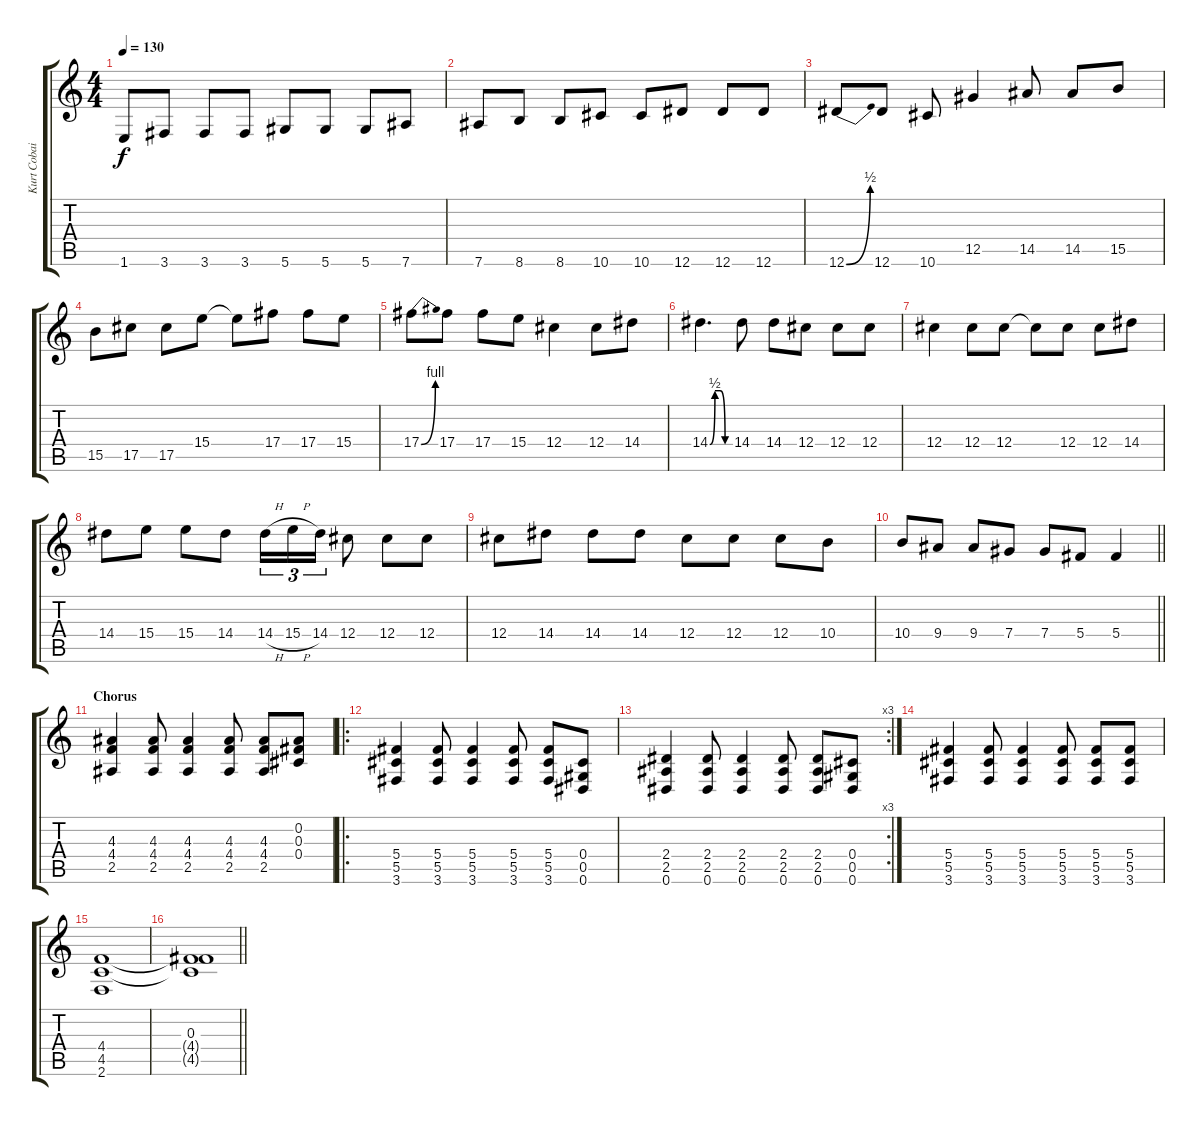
\track ("Kurt Cobain" "Kurt Cobai") {instrument distortionguitar}
\staff {score tabs}
\tuning (Eb4 Bb3 Gb3 Db3 Ab2 Eb2) {hide}
\ts (4 4)
\tempo 130
\clef g2
\ks c
1.6.8{dy f} 3.6.8 3.6.8 3.6.8 5.6.8 5.6.8 5.6.8 7.6.8 |
7.6.8 8.6.8 8.6.8 10.6.8 10.6.8 12.6.8 12.6.8 12.6.8 |
12.6{be (bend 0 0 60 2)}.8 12.6.8 10.6.8 12.5.4 14.5.8 14.5.8 15.5.8 |
15.5.8 17.5.8 17.5.8 15.4.8 15.4{t}.8 17.4.8 17.4.8 15.4.8 |
17.4{be (bend 0 0 60 4)}.8 17.4.8 17.4.8 15.4.8 12.4.4 12.4.8 14.4.8 |
14.4{be (custom 0 0 15 2 30 2 45 0 60 0)}.4{d} 14.4.8 14.4.8 12.4.8 12.4.8 12.4.8 |
12.4.4 12.4.8 12.4.8 12.4{t}.8 12.4.8 12.4.8 14.4.8 |
14.4.8 15.4.8 15.4.8 14.4.8 14.4{h}.16{tu (3 2)} 15.4{h}.16{tu (3 2)} 14.4.16{tu (3 2)} 12.4.8 12.4.8 12.4.8 |
12.4.8 14.4.8 14.4.8 14.4.8 12.4.8 12.4.8 12.4.8 10.4.8 |
\barLineRight lightlight
10.4.8 9.4.8 9.4.8 7.4.8 7.4.8 5.4.8 5.4.4 |
\section ("" "Chorus")
(4.3 4.4 2.5).4 (4.3 4.4 2.5).8 (4.3 4.4 2.5).4 (4.3 4.4 2.5).8 (4.3 4.4 2.5).8 (0.2 0.3 0.4).8 |
\ro
(5.4 5.5 3.6).4 (5.4 5.5 3.6).8 (5.4 5.5 3.6).4 (5.4 5.5 3.6).8 (5.4 5.5 3.6).8 (0.4 0.5 0.6).8 |
\rc 3
(2.4 2.5 0.6).4 (2.4 2.5 0.6).8 (2.4 2.5 0.6).4 (2.4 2.5 0.6).8 (2.4 2.5 0.6).8 (0.4 0.5 0.6).8 |
(5.4 5.5 3.6).4 (5.4 5.5 3.6).8 (5.4 5.5 3.6).4 (5.4 5.5 3.6).8 (5.4 5.5 3.6).8 (5.4 5.5 3.6).8 |
(4.4 4.5 2.6).1 |
\barLineRight lightlight
(0.3 4.4{t} 4.5{t}).1
